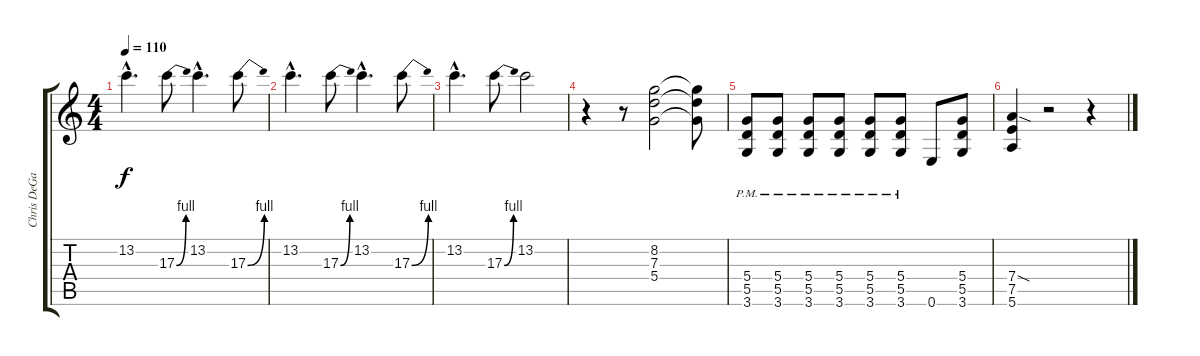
\track ("Chris DeGarmo" "Chris DeGa") {instrument distortionguitar}
\staff {score tabs}
\tuning (E4 B3 G3 D3 A2 E2) {hide}
\ts (4 4)
\tempo 110
\clef g2
\ks c
13.2{hac}.4{d dy f} 17.3{be (bend 0 0 60 4)}.8 13.2{hac}.4{d} 17.3{be (bend 0 0 60 4)}.8 |
13.2{hac}.4{d} 17.3{be (bend 0 0 60 4)}.8 13.2{hac}.4{d} 17.3{be (bend 0 0 60 4)}.8 |
13.2{hac}.4{d} 17.3{be (bend 0 0 60 4)}.8 13.2.2 |
r.4 r.8 (8.2 7.3 5.4).2 (8.2{t} 7.3{t} 5.4{t}).8 |
(5.4 5.5 3.6{pm}).8 (5.4 5.5 3.6{pm}).8 (5.4 5.5 3.6{pm}).8 (5.4 5.5 3.6{pm}).8 (5.4 5.5 3.6{pm}).8 (5.4 5.5 3.6{pm}).8 0.6.8 (5.4 5.5 3.6).8 |
(7.4{sod} 7.5 5.6).4 r.2 r.4
